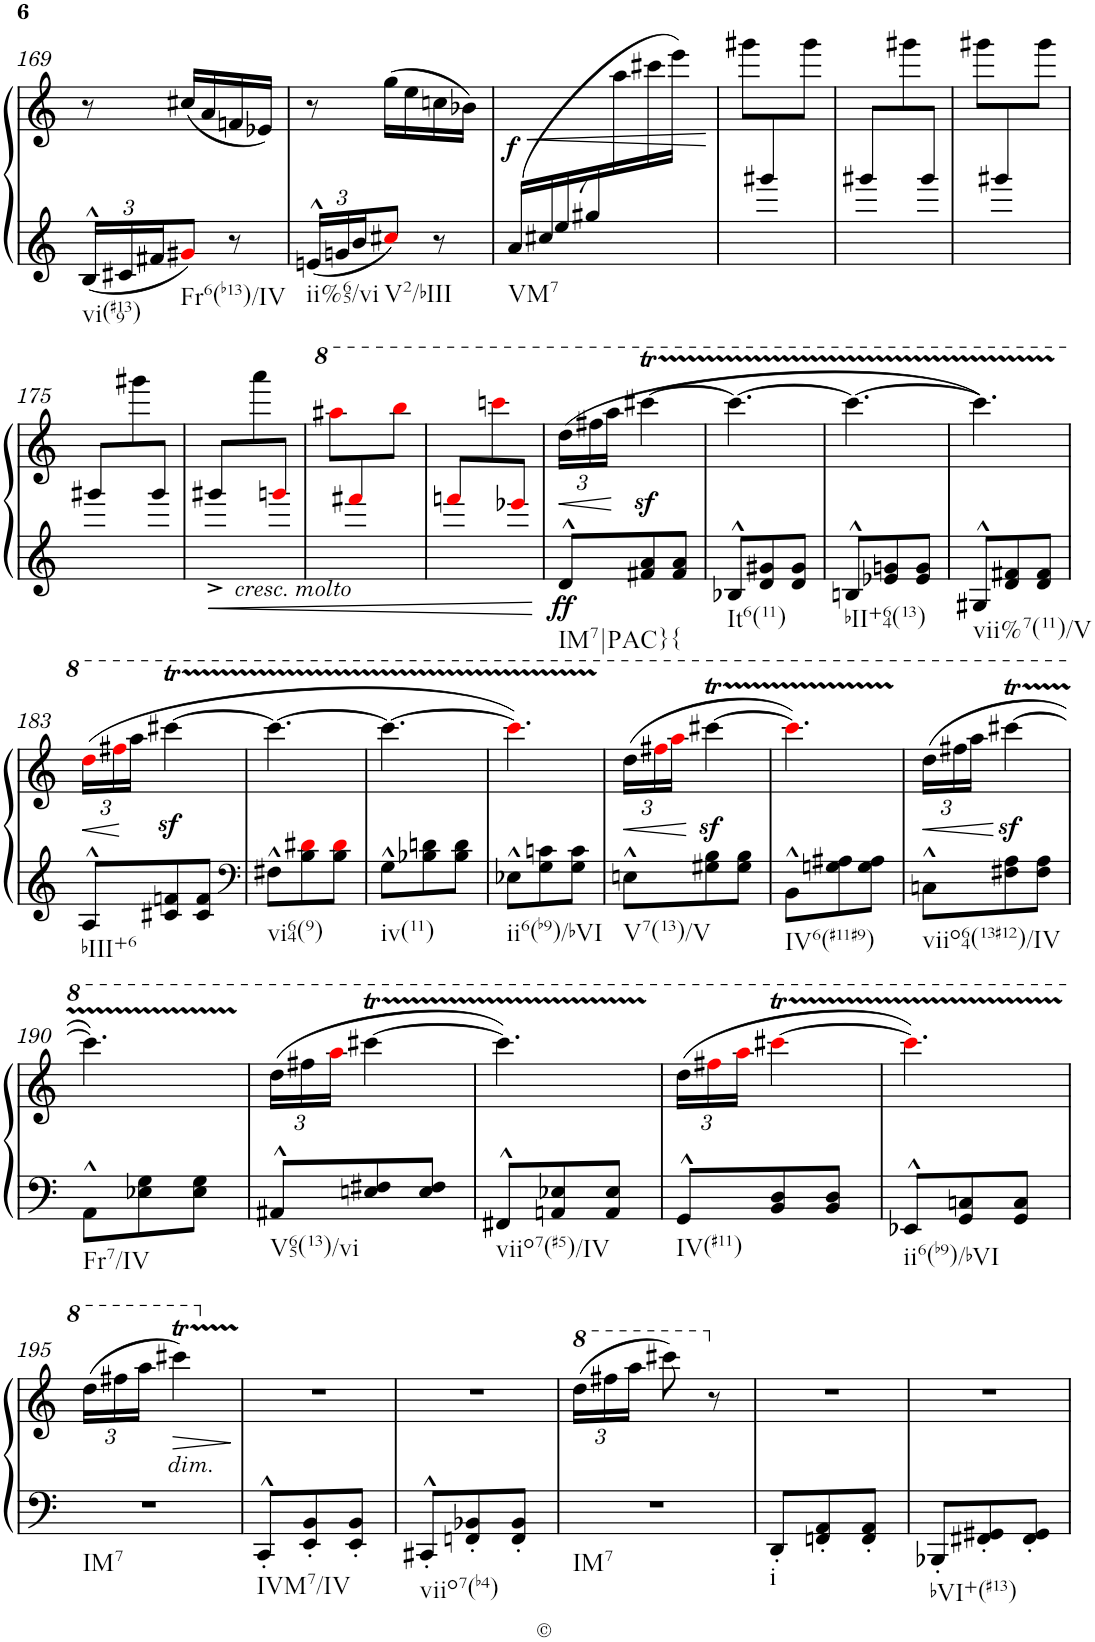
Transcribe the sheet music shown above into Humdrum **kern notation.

**kern	**kern	**dynam
*part1	*part1	*part1
*staff2	*staff1	*staff1/2
*I"Piano	*	*
*I'Pno.	*	*
!!LO:PB:g=z
*clefG2	*clefG2	*
*k[]	*k[]	*
*M3/8	*M3/8	*
*Xbrackettup	*	*
=169	=169	=169
!LO:TX:b:t=vi(#139)	!	!
24B^^/LL	8r	.
24c#X/	.	.
24f#X/J	.	.
!LO:TX:b:t=Fr6(b13)/IV	!	!
8g#Xi/J	(<16cc#X/LL	.
.	16a/	.
8r	16fn/	.
.	16e-X/JJ)	.
=170	=170	=170
!LO:TX:b:t=ii%65/vi	!	!
24en^^/LL	8r	.
24gn/	.	.
24b/J	.	.
!LO:TX:b:t=V2/bIII	!	!
8cc#Xi/J	(>16gg\LL	.
.	16ee\	.
8r	16ccn\	.
.	16b-X\JJ)	.
=171	=171	=171
!LO:TX:b:t=VM7	!	!
!	!	!LO:HP:b
*	*^	*
!	!	!	!LO:DY:n=1:a=2
(28a/LL	4.ryy	7ryy	< f
28cc#X/	.	.	.
28ee/	.	.	.
28gg#X/	.	.	.
14.ryy	.	28aa\	.
.	.	28ccc#X\	.
.	.	28eee\JJ)	.
8ryy	.	8ryy	.
*	*v	*v	*
.	.	[
=172	=172	=172
*^	*	*
8ryy	4.ryy	8ggg#X\L	.
8ggg#X/	.	8ryy	.
8ryy	.	8ggg#\J	.
=173	=173	=173	=173
8ggg#X/L	4.ryy	8ryy	.
8ryy	.	8ggg#X\	.
8ggg#/J	.	8ryy	.
=174	=174	=174	=174
8ryy	4.ryy	8ggg#X\L	.
8ggg#X/	.	8ryy	.
8ryy	.	8ggg#\J	.
!!LO:LB:g=z
=175	=175	=175	=175
8ggg#X/L	4.ryy	8ryy	.
8ryy	.	8ggg#X\	.
8ggg#/J	.	8ryy	.
=176	=176	=176	=176
!LO:TX:b:i:t=cresc. molto	!	!	!
8ggg#X^/L	4.ryy	8ryy	.
8ryy	.	8aaa\	.
8gggni/J	.	8ryy	.
=177	=177	=177	=177
8ryy	4.ryy	8aaa#Xi\L	.
8ffff#Xi/	.	8ryy	.
8ryy	.	8bbbi\J	.
=178	=178	=178	=178
8ffffni/L	4.ryy	8ryy	.
8ryy	.	8ccccni\	.
8eeee-Xi/J	.	8ryy	.
*v	*v	*	*
=179	=179	=179
*	*Xbrackettup	*
!LO:TX:b:t=IM7|PAC}{	!	!
!	!	!LO:HP:b
!	!	!LO:DY:n=1:b=2
8d^^/L	(>24ddd\LL	< ff
.	24fff#X\	.
.	24aaa\JJ	.
8f#X/ 8a/	[4cccc#Xz<t\	[
8f#/ 8a/J	.	.
=180	=180	=180
!LO:TX:b:t=It6(11)	!	!
8B-X^^/L	4.cccc#\_	.
8d/ 8g#X/	.	.
8d/ 8g#/J	.	.
=181	=181	=181
!LO:TX:b:t=bII+64(13)	!	!
8Bn^^/L	4.cccc#\_	.
8e-X/ 8gn/	.	.
8e-/ 8g/J	.	.
=182	=182	=182
!LO:TX:b:t=vii%7(11)/V	!	!
8G#X^^/L	4.cccc#TTT\])	.
8d/ 8f#X/	.	.
8d/ 8f#/J	.	.
!!LO:LB:g=z
=183	=183	=183
!LO:TX:b:t=bIII+6	!	!
!	!	!LO:HP:b
8A^^/L	(>24dddi\LL	<
.	24fff#Xi\	.
.	24aaa\JJ	[
8c#X/ 8fn/	[4cccc#Xz<t\	.
8c#/ 8f/J	.	.
=184	=184	=184
*clefF4	*	*
!LO:TX:b:t=vi64(9)	!	!
8F#X^^\L	4.cccc#\_	.
8B\ 8d#Xi\	.	.
8B\ 8d#i\J	.	.
=185	=185	=185
!LO:TX:b:t=iv(11)	!	!
8G^^\L	4.cccc#\_	.
8B-X\ 8dn\	.	.
8B-\ 8d\J	.	.
=186	=186	=186
!LO:TX:b:t=ii6(b9)/bVI	!	!
8E-X^^\L	4.cccc#TTTi\])	.
8G\ 8cn\	.	.
8G\ 8c\J	.	.
=187	=187	=187
!LO:TX:b:t=V7(13)/V	!	!
!	!	!LO:HP:b
8En^^\L	(>24ddd\LL	<
.	24fff#Xi\	.
.	24aaai\JJ	.
8G#X\ 8B\	[4cccc#Xz<t\	[
8G#\ 8B\J	.	.
=188	=188	=188
!LO:TX:b:t=IV6(#11#9)	!	!
8BB^^\L	4.cccc#TTTi\])	.
8Gn\ 8A#X\	.	.
8G\ 8A#\J	.	.
=189	=189	=189
!LO:TX:b:t=viio64(13#12)/IV	!	!
!	!	!LO:HP:b
8Cn^^\L	(>24ddd\LL	<
.	24fff#X\	.
.	24aaa\JJ	.
8F#X\ 8A\	[4cccc#Xz<t\	[
8F#\ 8A\J	.	.
!!LO:LB:g=z
=190	=190	=190
!LO:TX:b:t=Fr7/IV	!	!
8AA^^\L	4.cccc#TTT\])	.
8E-X\ 8G\	.	.
8E-\ 8G\J	.	.
=191	=191	=191
!LO:TX:b:t=V65(13)/vi	!	!
8AA#X^^/L	(>24ddd\LL	.
.	24fff#X\	.
.	24aaai\JJ	.
8En/ 8F#X/	[4cccc#Xt\	.
8E/ 8F#/J	.	.
=192	=192	=192
!LO:TX:b:t=viio7(#5)/IV	!	!
8FF#X^^/L	4.cccc#TTT\])	.
8AAn/ 8E-X/	.	.
8AA/ 8E-/J	.	.
=193	=193	=193
!LO:TX:b:t=IV(#11)	!	!
8GG^^/L	(>24ddd\LL	.
.	24fff#Xi\	.
.	24aaai\JJ	.
8BB/ 8D/	[4cccc#Xti\	.
8BB/ 8D/J	.	.
=194	=194	=194
!LO:TX:b:t=ii6(b9)/bVI	!	!
8EE-X^^/L	4.cccc#TTTi\])	.
8GG/ 8Cn/	.	.
8GG/ 8C/J	.	.
!!LO:LB:g=z
=195	=195	=195
!LO:TX:b:t=IM7	!	!
4.r	(>24ddd\LL	.
.	24fff#X\	.
.	24aaa\JJ	.
!	!LO:TX:b:i:t=dim.	!
!	!	!LO:HP:b
.	4cccc#Xt\)	>
.	.	]
=196	=196	=196
!LO:TX:b:t=IVM7/IV	!	!
8CC'^^/L	4.r	.
8EE/' 8BB/'	.	.
8EE/' 8BB/'J	.	.
=197	=197	=197
!LO:TX:b:t=viio7(b4)	!	!
8CC#X'^^/L	4.r	.
8FFn/' 8BB-X/'	.	.
8FF/' 8BB-/'J	.	.
=198	=198	=198
*	*8va	*
!LO:TX:b:t=IM7	!	!
4.r	(>24ddd\LL	.
.	24fff#X\	.
.	24aaa\JJ	.
.	8cccc#X\)	.
.	8r	.
=199	=199	=199
*	*X8va	*
!LO:TX:b:t=i	!	!
8DD'/L	4.r	.
8FFn/' 8AA/'	.	.
8FF/' 8AA/'J	.	.
=200	=200	=200
!LO:TX:b:t=bVI+(#13)	!	!
8BBB-X'/L	4.r	.
8FF#X/' 8GG#X/'	.	.
8FF#/' 8GG#/'J	.	.
=	=	=
*-	*-	*-
